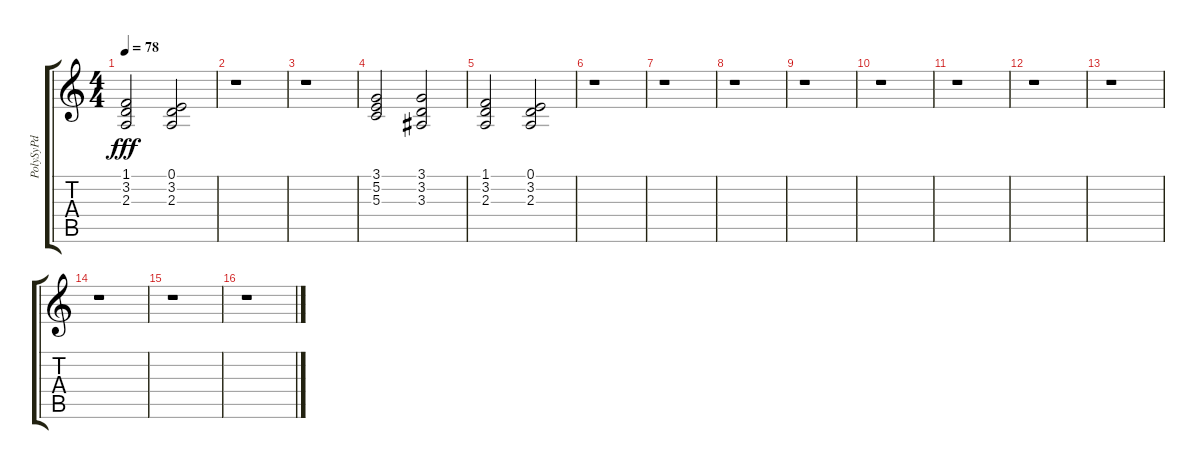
\track ("PolySyPd" "PolySyPd") {instrument pad3polysynth}
\staff {score tabs}
\tuning (E4 B3 G3 D3 A2 E2) {hide}
\ts (4 4)
\tempo 78
\clef g2
\ks c
(1.1 3.2 2.3).2{dy fff} (0.1 3.2 2.3).2 |
r.1 |
r.1 |
(3.1 5.2 5.3).2 (3.1 3.2 3.3).2 |
(1.1 3.2 2.3).2 (0.1 3.2 2.3).2 |
r.1 |
r.1 |
r.1 |
r.1 |
r.1 |
r.1 |
r.1 |
r.1 |
r.1 |
r.1 |
r.1
